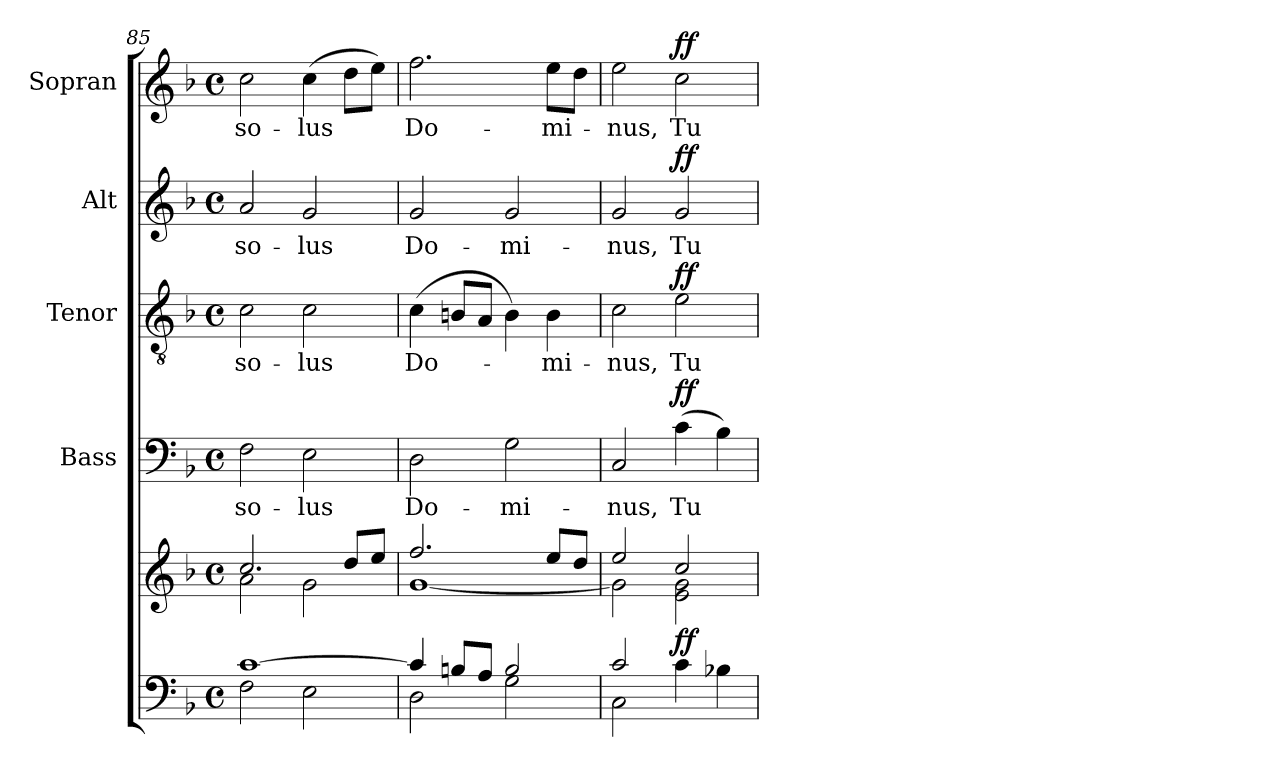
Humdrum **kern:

**kern	**kern	**dynam	**kern	**text	**dynam	**kern	**text	**dynam	**kern	**text	**dynam	**kern	**text	**dynam
*part5	*part5	*part5	*part4	*part4	*part4	*part3	*part3	*part3	*part2	*part2	*part2	*part1	*part1	*part1
*staff6	*staff5	*staff5/6	*staff4	*staff4	*staff4	*staff3	*staff3	*staff3	*staff2	*staff2	*staff2	*staff1	*staff1	*staff1
*	*	*	*I"Bass	*	*	*I"Tenor	*	*	*I"Alt	*	*	*I"Sopran	*	*
*	*	*	*I'B.	*	*	*I'T.	*	*	*I'A.	*	*	*I'S.	*	*
*clefF4	*clefG2	*	*clefF4	*	*	*clefGv2	*	*	*clefG2	*	*	*clefG2	*	*
*k[b-]	*k[b-]	*	*k[b-]	*	*	*k[b-]	*	*	*k[b-]	*	*	*k[b-]	*	*
*F:	*F:	*	*F:	*	*	*F:	*	*	*F:	*	*	*F:	*	*
*M4/4	*M4/4	*	*M4/4	*	*	*M4/4	*	*	*M4/4	*	*	*M4/4	*	*
*met(c)	*met(c)	*	*met(c)	*	*	*met(c)	*	*	*met(c)	*	*	*met(c)	*	*
=85	=85	=85	=85	=85	=85	=85	=85	=85	=85	=85	=85	=85	=85	=85
*^	*^	*	*	*	*	*	*	*	*	*	*	*	*	*
!	!	!	!	!	!	!LO:LY:b	!	!	!LO:LY:b	!	!	!LO:LY:b	!	!	!LO:LY:b	!
[>1c	2F\	2.cc/	2a\	.	2F\	so-	.	2c\	so-	.	2a/	so-	.	2cc\	so-	.
!	!	!	!	!	!	!LO:LY:b	!	!	!LO:LY:b	!	!	!LO:LY:b	!	!	!LO:LY:b	!
.	2E\	.	2g\	.	2E\	-lus	.	2c\	-lus	.	2g/	-lus	.	(>4cc\	-lus	.
.	.	8dd/L	.	.	.	.	.	.	.	.	.	.	.	8dd\L	.	.
.	.	8ee/J	.	.	.	.	.	.	.	.	.	.	.	8ee\J)	.	.
=86	=86	=86	=86	=86	=86	=86	=86	=86	=86	=86	=86	=86	=86	=86	=86	=86
!	!	!	!	!	!	!LO:LY:b	!	!	!LO:LY:b	!	!	!LO:LY:b	!	!	!LO:LY:b	!
4c/]	2D\	2.ff/	[<1g	.	2D\	Do-	.	(>4c\	Do-	.	2g/	Do-	.	2.ff\	Do-	.
8Bn/L	.	.	.	.	.	.	.	8Bn/L	.	.	.	.	.	.	.	.
8A/J	.	.	.	.	.	.	.	8A/J	.	.	.	.	.	.	.	.
!	!	!	!	!	!	!LO:LY:b	!	!	!	!	!	!LO:LY:b	!	!	!	!
2B/	2G\	.	.	.	2G\	-mi-	.	4B\)	.	.	2g/	-mi-	.	.	.	.
!	!	!	!	!	!	!	!	!	!LO:LY:b	!	!	!	!	!	!LO:LY:b	!
.	.	8ee/L	.	.	.	.	.	4B\	-mi-	.	.	.	.	8ee\L	-mi-	.
.	.	8dd/J	.	.	.	.	.	.	.	.	.	.	.	8dd\J	.	.
!!LO:LB:g=z
=87	=87	=87	=87	=87	=87	=87	=87	=87	=87	=87	=87	=87	=87	=87	=87	=87
!	!	!	!	!	!	!LO:LY:b	!	!	!LO:LY:b	!	!	!LO:LY:b	!	!	!LO:LY:b	!
2c/	2C\	2ee/	2g\]	.	2C/	-nus,	.	2c\	-nus,	.	2g/	-nus,	.	2ee\	-nus,	.
!	!	!	!	!LO:DY:b	!	!LO:LY:b	!LO:DY:a	!	!LO:LY:b	!LO:DY:a	!	!LO:LY:b	!LO:DY:a	!	!LO:LY:b	!LO:DY:a
2ryy	4c\	2cc/	2e\ 2g\	ff	(>4c\	Tu	ff	2e\	Tu	ff	2g/	Tu	ff	2cc\	Tu	ff
.	4B-X\	.	.	.	4B-\)	.	.	.	.	.	.	.	.	.	.	.
*v	*v	*	*	*	*	*	*	*	*	*	*	*	*	*	*	*
*	*v	*v	*	*	*	*	*	*	*	*	*	*	*	*	*
=	=	=	=	=	=	=	=	=	=	=	=	=	=	=
*-	*-	*-	*-	*-	*-	*-	*-	*-	*-	*-	*-	*-	*-	*-
